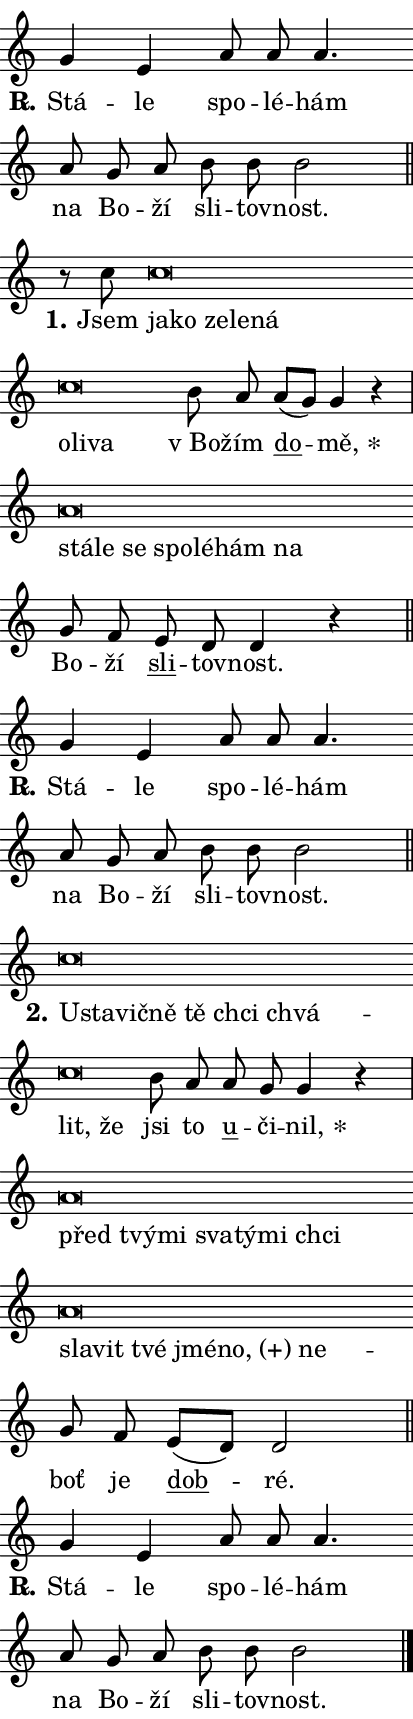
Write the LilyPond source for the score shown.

\version "2.22.1"
\header { tagline = "" }
\paper {
  indent = 0\cm
  top-margin = 0\cm
  right-margin = 0\cm
  bottom-margin = 0\cm
  left-margin = 0\cm
  paper-width = 7\cm
  page-breaking = #ly:one-page-breaking
  system-system-spacing.basic-distance = #11
  score-system-spacing.basic-distance = #11
  ragged-last = ##f
}


%% Author: Thomas Morley
%% https://lists.gnu.org/archive/html/lilypond-user/2020-05/msg00002.html
#(define (line-position grob)
"Returns position of @var[grob} in current system:
   @code{'start}, if at first time-step
   @code{'end}, if at last time-step
   @code{'middle} otherwise
"
  (let* ((col (ly:item-get-column grob))
         (ln (ly:grob-object col 'left-neighbor))
         (rn (ly:grob-object col 'right-neighbor))
         (col-to-check-left (if (ly:grob? ln) ln col))
         (col-to-check-right (if (ly:grob? rn) rn col))
         (break-dir-left
           (and
             (ly:grob-property col-to-check-left 'non-musical #f)
             (ly:item-break-dir col-to-check-left)))
         (break-dir-right
           (and
             (ly:grob-property col-to-check-right 'non-musical #f)
             (ly:item-break-dir col-to-check-right))))
        (cond ((eqv? 1 break-dir-left) 'start)
              ((eqv? -1 break-dir-right) 'end)
              (else 'middle))))

#(define (tranparent-at-line-position vctor)
  (lambda (grob)
  "Relying on @code{line-position} select the relevant enry from @var{vctor}.
Used to determine transparency,"
    (case (line-position grob)
      ((end) (not (vector-ref vctor 0)))
      ((middle) (not (vector-ref vctor 1)))
      ((start) (not (vector-ref vctor 2))))))

noteHeadBreakVisibility =
#(define-music-function (break-visibility)(vector?)
"Makes @code{NoteHead}s transparent relying on @var{break-visibility}"
#{
  \override NoteHead.transparent =
    #(tranparent-at-line-position break-visibility)
#})

#(define delete-ledgers-for-transparent-note-heads
  (lambda (grob)
    "Reads whether a @code{NoteHead} is transparent.
If so this @code{NoteHead} is removed from @code{'note-heads} from
@var{grob}, which is supposed to be @code{LedgerLineSpanner}.
As a result ledgers are not printed for this @code{NoteHead}"
    (let* ((nhds-array (ly:grob-object grob 'note-heads))
           (nhds-list
             (if (ly:grob-array? nhds-array)
                 (ly:grob-array->list nhds-array)
                 '()))
           ;; Relies on the transparent-property being done before
           ;; Staff.LedgerLineSpanner.after-line-breaking is executed.
           ;; This is fragile ...
           (to-keep
             (remove
               (lambda (nhd)
                 (ly:grob-property nhd 'transparent #f))
               nhds-list)))
      ;; TODO find a better method to iterate over grob-arrays, similiar
      ;; to filter/remove etc for lists
      ;; For now rebuilt from scratch
      (set! (ly:grob-object grob 'note-heads)  '())
      (for-each
        (lambda (nhd)
          (ly:pointer-group-interface::add-grob grob 'note-heads nhd))
        to-keep))))

hideNotes = {
  \noteHeadBreakVisibility #begin-of-line-visible
}
unHideNotes = {
  \noteHeadBreakVisibility #all-visible
}

% work-around for resetting accidentals
% https://lilypond.org/doc/v2.23/Documentation/notation/displaying-rhythms#unmetered-music
cadenzaMeasure = {
  \cadenzaOff
  \partial 1024 s1024
  \cadenzaOn
}

#(define-markup-command (accent layout props text) (markup?)
  "Underline accented syllable"
  (interpret-markup layout props
    #{\markup \override #'(offset . 4.3) \underline { #text }#}))

responsum = \markup \concat {
  "R" \hspace #-1.05 \path #0.1 #'((moveto 0 0.07) (lineto 0.9 0.8)) \hspace #0.05 "."
}

\layout {
    \context {
        \Staff
        \remove "Time_signature_engraver"
        \override LedgerLineSpanner.after-line-breaking = #delete-ledgers-for-transparent-note-heads
    }
    \context {
        \Voice {
            \override NoteHead.output-attributes = #'((class . "notehead"))
            \override Hairpin.height = #0.55
        }
    }
    \context {
        \Lyrics {
            \override StanzaNumber.output-attributes = #'((class . "stanzanumber"))
            \override LyricSpace.minimum-distance = #0.9
            \override LyricText.font-name = #"TeX Gyre Schola"
            \override LyricText.font-size = 1
            \override StanzaNumber.font-name = #"TeX Gyre Schola Bold"
            \override StanzaNumber.font-size = 1
        }
    }
}

% magnetic-lyrics.ily
%
%   written by
%     Jean Abou Samra <jean@abou-samra.fr>
%     Werner Lemberg <wl@gnu.org>
%
%   adapted by
%     Jiri Hon <jiri.hon@gmail.com>
%
% Version 2022-Apr-15

% https://www.mail-archive.com/lilypond-user@gnu.org/msg149350.html

#(define (Left_hyphen_pointer_engraver context)
   "Collect syllable-hyphen-syllable occurrences in lyrics and store
them in properties.  This engraver only looks to the left.  For
example, if the lyrics input is @code{foo -- bar}, it does the
following.

@itemize @bullet
@item
Set the @code{text} property of the @code{LyricHyphen} grob between
@q{foo} and @q{bar} to @code{foo}.

@item
Set the @code{left-hyphen} property of the @code{LyricText} grob with
text @q{foo} to the @code{LyricHyphen} grob between @q{foo} and
@q{bar}.
@end itemize

Use this auxiliary engraver in combination with the
@code{lyric-@/text::@/apply-@/magnetic-@/offset!} hook."
   (let ((hyphen #f)
         (text #f))
     (make-engraver
      (acknowledgers
       ((lyric-syllable-interface engraver grob source-engraver)
        (set! text grob)))
      (end-acknowledgers
       ((lyric-hyphen-interface engraver grob source-engraver)
        ;(when (not (grob::has-interface grob 'lyric-space-interface))
          (set! hyphen grob)));)
      ((stop-translation-timestep engraver)
       (when (and text hyphen)
         (ly:grob-set-object! text 'left-hyphen hyphen))
       (set! text #f)
       (set! hyphen #f)))))

#(define (lyric-text::apply-magnetic-offset! grob)
   "If the space between two syllables is less than the value in
property @code{LyricText@/.details@/.squash-threshold}, move the right
syllable to the left so that it gets concatenated with the left
syllable.

Use this function as a hook for
@code{LyricText@/.after-@/line-@/breaking} if the
@code{Left_@/hyphen_@/pointer_@/engraver} is active."
   (let ((hyphen (ly:grob-object grob 'left-hyphen #f)))
     (when hyphen
       (let ((left-text (ly:spanner-bound hyphen LEFT)))
         (when (grob::has-interface left-text 'lyric-syllable-interface)
           (let* ((common (ly:grob-common-refpoint grob left-text X))
                  (this-x-ext (ly:grob-extent grob common X))
                  (left-x-ext
                   (begin
                     ;; Trigger magnetism for left-text.
                     (ly:grob-property left-text 'after-line-breaking)
                     (ly:grob-extent left-text common X)))
                  ;; `delta` is the gap width between two syllables.
                  (delta (- (interval-start this-x-ext)
                            (interval-end left-x-ext)))
                  (details (ly:grob-property grob 'details))
                  (threshold (assoc-get 'squash-threshold details 0.2)))
             (when (< delta threshold)
               (let* (;; We have to manipulate the input text so that
                      ;; ligatures crossing syllable boundaries are not
                      ;; disabled.  For languages based on the Latin
                      ;; script this is essentially a beautification.
                      ;; However, for non-Western scripts it can be a
                      ;; necessity.
                      (lt (ly:grob-property left-text 'text))
                      (rt (ly:grob-property grob 'text))
                      (is-space (grob::has-interface hyphen 'lyric-space-interface))
                      (space (if is-space " " ""))
                      (space-markup (grob-interpret-markup grob " "))
                      (space-size (interval-length (ly:stencil-extent space-markup X)))
                      (extra-delta (if is-space space-size 0))
                      ;; Append new syllable.
                      (ltrt-space (if (and (string? lt) (string? rt))
                                (string-append lt space rt)
                                (make-concat-markup (list lt space rt))))
                      ;; Right-align `ltrt` to the right side.
                      (ltrt-space-markup (grob-interpret-markup
                               grob
                               (make-translate-markup
                                (cons (interval-length this-x-ext) 0)
                                (make-right-align-markup ltrt-space)))))
                 (begin
                   ;; Don't print `left-text`.
                   (ly:grob-set-property! left-text 'stencil #f)
                   ;; Set text and stencil (which holds all collected
                   ;; syllables so far) and shift it to the left.
                   (ly:grob-set-property! grob 'text ltrt-space)
                   (ly:grob-set-property! grob 'stencil ltrt-space-markup)
                   (ly:grob-translate-axis! grob (- (- delta extra-delta)) X))))))))))


#(define (lyric-hyphen::displace-bounds-first grob)
   ;; Make very sure this callback isn't triggered too early.
   (let ((left (ly:spanner-bound grob LEFT))
         (right (ly:spanner-bound grob RIGHT)))
     (ly:grob-property left 'after-line-breaking)
     (ly:grob-property right 'after-line-breaking)
     (ly:lyric-hyphen::print grob)))

squashThreshold = #0.4

\layout {
  \context {
    \Lyrics
    \consists #Left_hyphen_pointer_engraver
    \override LyricText.after-line-breaking =
      #lyric-text::apply-magnetic-offset!
    \override LyricHyphen.stencil = #lyric-hyphen::displace-bounds-first
    \override LyricText.details.squash-threshold = \squashThreshold
    \override LyricHyphen.minimum-distance = 0
    \override LyricHyphen.minimum-length = \squashThreshold
  }
}

squash = \override LyricText.details.squash-threshold = 9999
unSquash = \override LyricText.details.squash-threshold = \squashThreshold

left = \override LyricText.self-alignment-X = #LEFT
unLeft = \revert LyricText.self-alignment-X

starOffset = #(lambda (grob) 
                (let ((x_offset (ly:self-alignment-interface::aligned-on-x-parent grob)))
                  (if (= x_offset 0) 0 (+ x_offset 1.2))))

star = #(define-music-function (syllable)(string?)
"Append star separator at the end of a syllable"
#{
  \once \override LyricText.X-offset = #starOffset
  \lyricmode { \markup {
    #syllable
    \override #'((font-name . "TeX Gyre Schola Bold")) \hspace #0.2 \lower #0.65 \larger "*"
  } }
#})

starAccent = #(define-music-function (syllable)(string?)
"Append star separator at the end of a syllable and make accent"
#{
  \once \override LyricText.X-offset = #starOffset
  \lyricmode { \markup {
    \accent #syllable
    \override #'((font-name . "TeX Gyre Schola Bold")) \hspace #0.2 \lower #0.65 \larger "*"
  } }
#})

breath = #(define-music-function (syllable)(string?)
"Append breathing indicator at the end of a syllable"
#{
  \lyricmode { \markup { #syllable "+" } }
#})

optionalBreath = #(define-music-function (syllable)(string?)
"Append optional breathing indicator at the end of a syllable"
#{
  \lyricmode { \markup { #syllable "(+)" } }
#})


\score {
    <<
        \new Voice = "melody" { \cadenzaOn \key c \major \relative { g'4 e a8 a a4. \bar "" a8 g a b b b2 \cadenzaMeasure \bar "||" \break }
\relative { r8 c''8 c\breve*1/16 \hideNotes \breve*1/16 \bar "" \breve*1/16 \bar "" \breve*1/16 \bar "" \breve*1/16 \bar "" \breve*1/16 \bar "" \breve*1/16 \breve*1/16 \bar "" \unHideNotes b8 a \bar "" a[( g)] g4 r \cadenzaMeasure \bar "|" a\breve*1/16 \hideNotes \breve*1/16 \bar "" \breve*1/16 \bar "" \breve*1/16 \bar "" \breve*1/16 \bar "" \breve*1/16 \breve*1/16 \bar "" \unHideNotes g8 f \bar "" e d d4 r \cadenzaMeasure \bar "||" \break }
\relative { g'4 e a8 a a4. \bar "" a8 g a b b b2 \cadenzaMeasure \bar "||" \break }
\relative { c''\breve*1/16 \hideNotes \breve*1/16 \bar "" \breve*1/16 \bar "" \breve*1/16 \bar "" \breve*1/16 \bar "" \breve*1/16 \bar "" \breve*1/16 \bar "" \breve*1/16 \breve*1/16 \bar "" \unHideNotes b8 a \bar "" a g g4 r \cadenzaMeasure \bar "|" a\breve*1/16 \hideNotes \breve*1/16 \bar "" \breve*1/16 \bar "" \breve*1/16 \bar "" \breve*1/16 \bar "" \breve*1/16 \bar "" \breve*1/16 \bar "" \breve*1/16 \bar "" \breve*1/16 \bar "" \breve*1/16 \bar "" \breve*1/16 \bar "" \breve*1/16 \breve*1/16 \bar "" \unHideNotes g8 f \bar "" e[( d)] d2 \cadenzaMeasure \bar "||" \break }
\relative { g'4 e a8 a a4. \bar "" a8 g a b b b2 \cadenzaMeasure \bar "||" \break } \bar "|." }
        \new Lyrics \lyricsto "melody" { \lyricmode { \set stanza = \responsum
Stá -- le spo -- lé -- hám na Bo -- ží sli -- tov -- nost.
\set stanza = "1."
Jsem \left ja -- \squash ko ze -- le -- ná o -- li -- va \unLeft \unSquash "v Bo" -- žím \markup \accent do -- \star mě, \left stá -- \squash le se spo -- lé -- hám na \unLeft \unSquash Bo -- ží \markup \accent sli -- tov -- nost.
\set stanza = \responsum
Stá -- le spo -- lé -- hám na Bo -- ží sli -- tov -- nost.
\set stanza = "2."
\left U -- \squash sta -- vič -- ně tě chci chvá -- lit, že \unLeft \unSquash jsi to \markup \accent u -- či -- \star nil, \left před \squash tvý -- mi sva -- tý -- mi chci sla -- vit tvé jmé -- \optionalBreath no, ne -- \unLeft \unSquash boť je \markup \accent dob -- ré.
\set stanza = \responsum
Stá -- le spo -- lé -- hám na Bo -- ží sli -- tov -- nost. } }
    >>
    \layout {}
}
